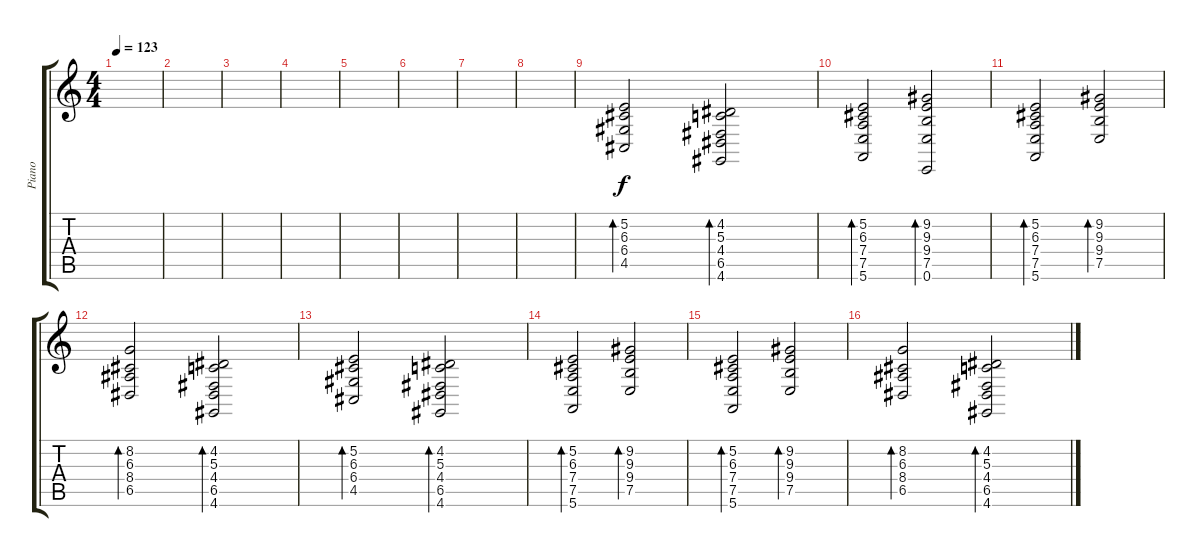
\track ("Piano" "Piano") {instrument electricpiano1}
\staff {score tabs}
\tuning (E4 B3 G3 D3 A2 E2) {hide}
\ts (4 4)
\tempo 123
\clef g2
\ks c
|
|
|
|
|
|
|
|
(5.2 6.3 6.4 4.5).2{bd 240} (4.2 5.3 4.4 6.5 4.6).2{bd 120} |
(5.2 6.3 7.4 7.5 5.6).2{bd 120} (9.2 9.3 9.4 7.5 0.6).2{bd 120} |
(5.2 6.3 7.4 7.5 5.6).2{bd 120} (9.2 9.3 9.4 7.5).2{bd 120} |
(8.2 6.3 8.4 6.5).2{bd 120} (4.2 5.3 4.4 6.5 4.6).2{bd 120} |
(5.2 6.3 6.4 4.5).2{bd 240} (4.2 5.3 4.4 6.5 4.6).2{bd 120} |
(5.2 6.3 7.4 7.5 5.6).2{bd 120} (9.2 9.3 9.4 7.5).2{bd 120} |
(5.2 6.3 7.4 7.5 5.6).2{bd 120} (9.2 9.3 9.4 7.5).2{bd 120} |
(8.2 6.3 8.4 6.5).2{bd 120} (4.2 5.3 4.4 6.5 4.6).2{bd 120}
